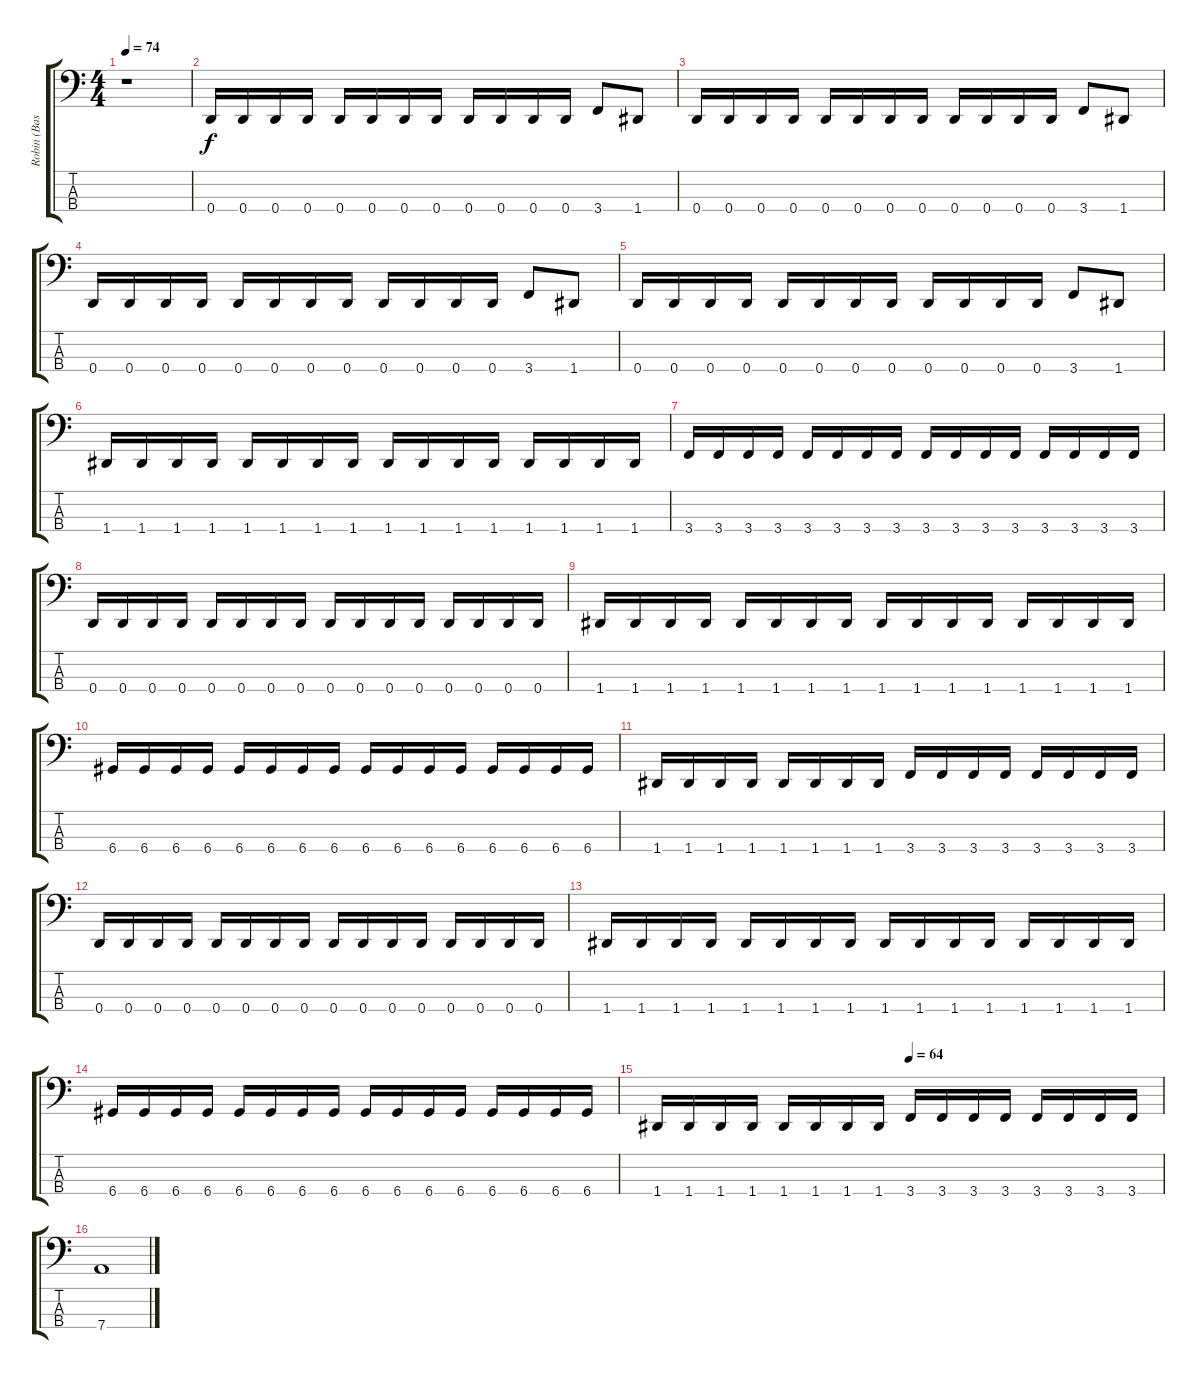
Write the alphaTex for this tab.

\track ("Robin (Bass)" "Robin (Bas") {instrument electricbasspick}
\staff {score tabs}
\tuning (F2 C2 G1 D1) {hide}
\ts (4 4)
\tempo 74
\clef f4
\ks c
r.1{dy f} |
0.4.16 0.4.16 0.4.16 0.4.16 0.4.16 0.4.16 0.4.16 0.4.16 0.4.16 0.4.16 0.4.16 0.4.16 3.4.8 1.4.8 |
0.4.16 0.4.16 0.4.16 0.4.16 0.4.16 0.4.16 0.4.16 0.4.16 0.4.16 0.4.16 0.4.16 0.4.16 3.4.8 1.4.8 |
0.4.16 0.4.16 0.4.16 0.4.16 0.4.16 0.4.16 0.4.16 0.4.16 0.4.16 0.4.16 0.4.16 0.4.16 3.4.8 1.4.8 |
0.4.16 0.4.16 0.4.16 0.4.16 0.4.16 0.4.16 0.4.16 0.4.16 0.4.16 0.4.16 0.4.16 0.4.16 3.4.8 1.4.8 |
1.4.16 1.4.16 1.4.16 1.4.16 1.4.16 1.4.16 1.4.16 1.4.16 1.4.16 1.4.16 1.4.16 1.4.16 1.4.16 1.4.16 1.4.16 1.4.16 |
3.4.16 3.4.16 3.4.16 3.4.16 3.4.16 3.4.16 3.4.16 3.4.16 3.4.16 3.4.16 3.4.16 3.4.16 3.4.16 3.4.16 3.4.16 3.4.16 |
0.4.16 0.4.16 0.4.16 0.4.16 0.4.16 0.4.16 0.4.16 0.4.16 0.4.16 0.4.16 0.4.16 0.4.16 0.4.16 0.4.16 0.4.16 0.4.16 |
1.4.16 1.4.16 1.4.16 1.4.16 1.4.16 1.4.16 1.4.16 1.4.16 1.4.16 1.4.16 1.4.16 1.4.16 1.4.16 1.4.16 1.4.16 1.4.16 |
6.4.16 6.4.16 6.4.16 6.4.16 6.4.16 6.4.16 6.4.16 6.4.16 6.4.16 6.4.16 6.4.16 6.4.16 6.4.16 6.4.16 6.4.16 6.4.16 |
1.4.16 1.4.16 1.4.16 1.4.16 1.4.16 1.4.16 1.4.16 1.4.16 3.4.16 3.4.16 3.4.16 3.4.16 3.4.16 3.4.16 3.4.16 3.4.16 |
0.4.16 0.4.16 0.4.16 0.4.16 0.4.16 0.4.16 0.4.16 0.4.16 0.4.16 0.4.16 0.4.16 0.4.16 0.4.16 0.4.16 0.4.16 0.4.16 |
1.4.16 1.4.16 1.4.16 1.4.16 1.4.16 1.4.16 1.4.16 1.4.16 1.4.16 1.4.16 1.4.16 1.4.16 1.4.16 1.4.16 1.4.16 1.4.16 |
6.4.16 6.4.16 6.4.16 6.4.16 6.4.16 6.4.16 6.4.16 6.4.16 6.4.16 6.4.16 6.4.16 6.4.16 6.4.16 6.4.16 6.4.16 6.4.16 |
\tempo (64 0.5)
1.4.16 1.4.16 1.4.16 1.4.16 1.4.16 1.4.16 1.4.16 1.4.16 3.4.16 3.4.16 3.4.16 3.4.16 3.4.16 3.4.16 3.4.16 3.4.16 |
7.4.1
